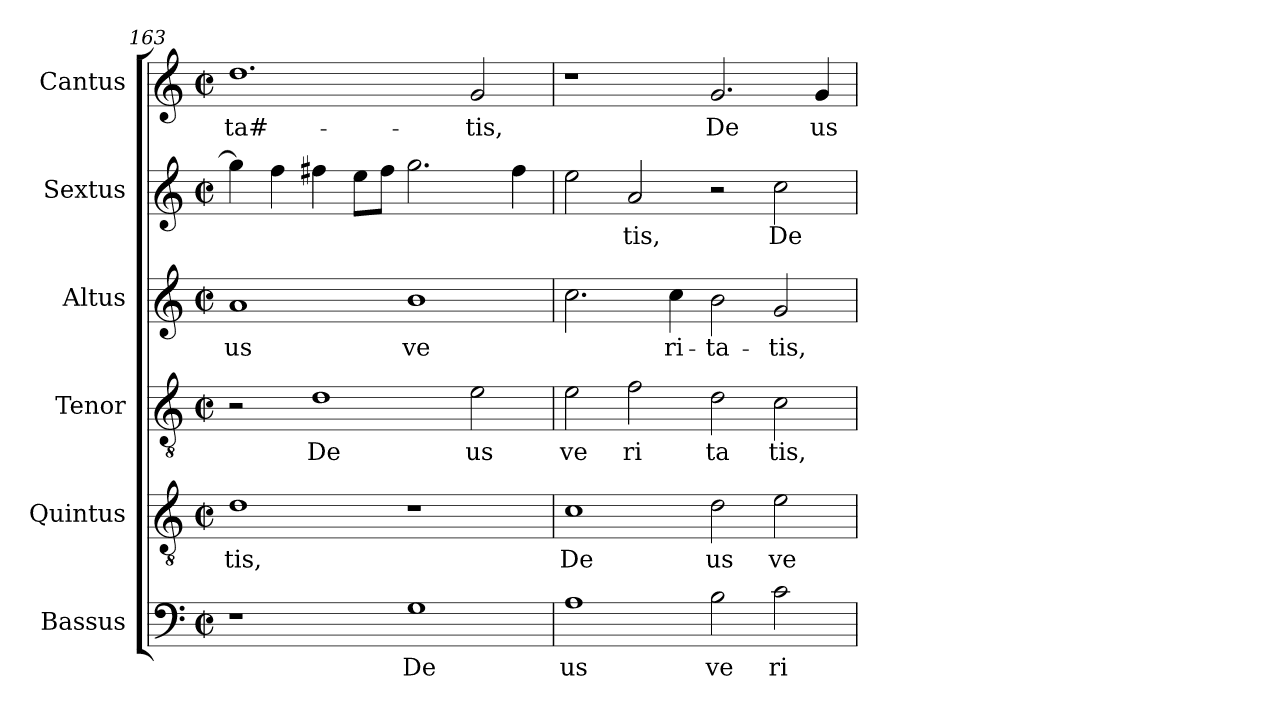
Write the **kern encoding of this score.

**kern	**text	**kern	**text	**kern	**text	**kern	**text	**kern	**text	**kern	**text
*part6	*part6	*part5	*part5	*part4	*part4	*part3	*part3	*part2	*part2	*part1	*part1
*staff6	*staff6	*staff5	*staff5	*staff4	*staff4	*staff3	*staff3	*staff2	*staff2	*staff1	*staff1
*I"Bassus	*	*I"Quintus	*	*I"Tenor	*	*I"Altus	*	*I"Sextus	*	*I"Cantus	*
*clefF4	*	*clefGv2	*	*clefGv2	*	*clefG2	*	*clefG2	*	*clefG2	*
*k[]	*	*k[]	*	*k[]	*	*k[]	*	*k[]	*	*k[]	*
*C:	*	*C:	*	*C:	*	*C:	*	*C:	*	*C:	*
*M2/2	*	*M2/2	*	*M2/2	*	*M2/2	*	*M2/2	*	*M2/2	*
*met(c|)	*	*met(c|)	*	*met(c|)	*	*met(c|)	*	*met(c|)	*	*met(c|)	*
=163	=163	=163	=163	=163	=163	=163	=163	=163	=163	=163	=163
!	!	!	!LO:LY:b:cj	!	!	!	!LO:LY:b:cj	!	!LO:LY:b:cj	!	!LO:LY:b:cj
1r	.	1d	-tis,	2r	.	1a	-us	4gg\]	--	1.dd	-ta#-
!	!	!	!	!	!	!	!	!	!LO:LY:b:cj	!	!
.	.	.	.	.	.	.	.	4ff\	--	.	.
!	!	!	!	!	!LO:LY:b:cj	!	!	!	!LO:LY:b:cj	!	!
.	.	.	.	1d	De	.	.	4ff#\	--	.	.
!	!	!	!	!	!	!	!	!	!LO:LY:b:cj	!	!
.	.	.	.	.	.	.	.	8ee\L	--	.	.
!	!	!	!	!	!	!	!	!	!LO:LY:b:cj	!	!
.	.	.	.	.	.	.	.	8ff#\J	--	.	.
!	!LO:LY:b:cj	!	!	!	!	!	!LO:LY:b:cj	!	!LO:LY:b:cj	!	!
1G	De	1r	.	.	.	1b	ve-	2.gg\	--	.	.
!	!	!	!	!	!LO:LY:b:cj	!	!	!	!	!	!LO:LY:b:cj
.	.	.	.	2e\	us	.	.	.	.	2g/	-tis,
!	!	!	!	!	!	!	!	!	!LO:LY:b:cj	!	!
.	.	.	.	.	.	.	.	4ff#\	--	.	.
!!LO:PB:g=z
=164	=164	=164	=164	=164	=164	=164	=164	=164	=164	=164	=164
!	!LO:LY:b:cj	!	!LO:LY:b:cj	!	!LO:LY:b:cj	!	!LO:LY:b:cj	!	!LO:LY:b:cj	!	!
1A	us	1c	De	2e\	ve	2.cc\	--	2ee\	--	1r	.
!	!	!	!	!	!LO:LY:b:cj	!	!	!	!LO:LY:b:cj	!	!
.	.	.	.	2f\	ri	.	.	2a/	-tis,	.	.
!	!	!	!	!	!	!	!LO:LY:b:cj	!	!	!	!
.	.	.	.	.	.	4cc\	-ri-	.	.	.	.
!	!LO:LY:b:cj	!	!LO:LY:b:cj	!	!LO:LY:b:cj	!	!LO:LY:b:cj	!	!	!	!LO:LY:b:cj
2B\	ve	2d\	us	2d\	ta	2b\	-ta-	2r	.	2.g/	De
!	!LO:LY:b:cj	!	!LO:LY:b:cj	!	!LO:LY:b:cj	!	!LO:LY:b:cj	!	!LO:LY:b:cj	!	!
2c\	ri	2e\	ve	2c\	tis,	2g/	-tis,	2cc\	De-	.	.
!	!	!	!	!	!	!	!	!	!	!	!LO:LY:b:cj
.	.	.	.	.	.	.	.	.	.	4g/	us
=	=	=	=	=	=	=	=	=	=	=	=
*-	*-	*-	*-	*-	*-	*-	*-	*-	*-	*-	*-
